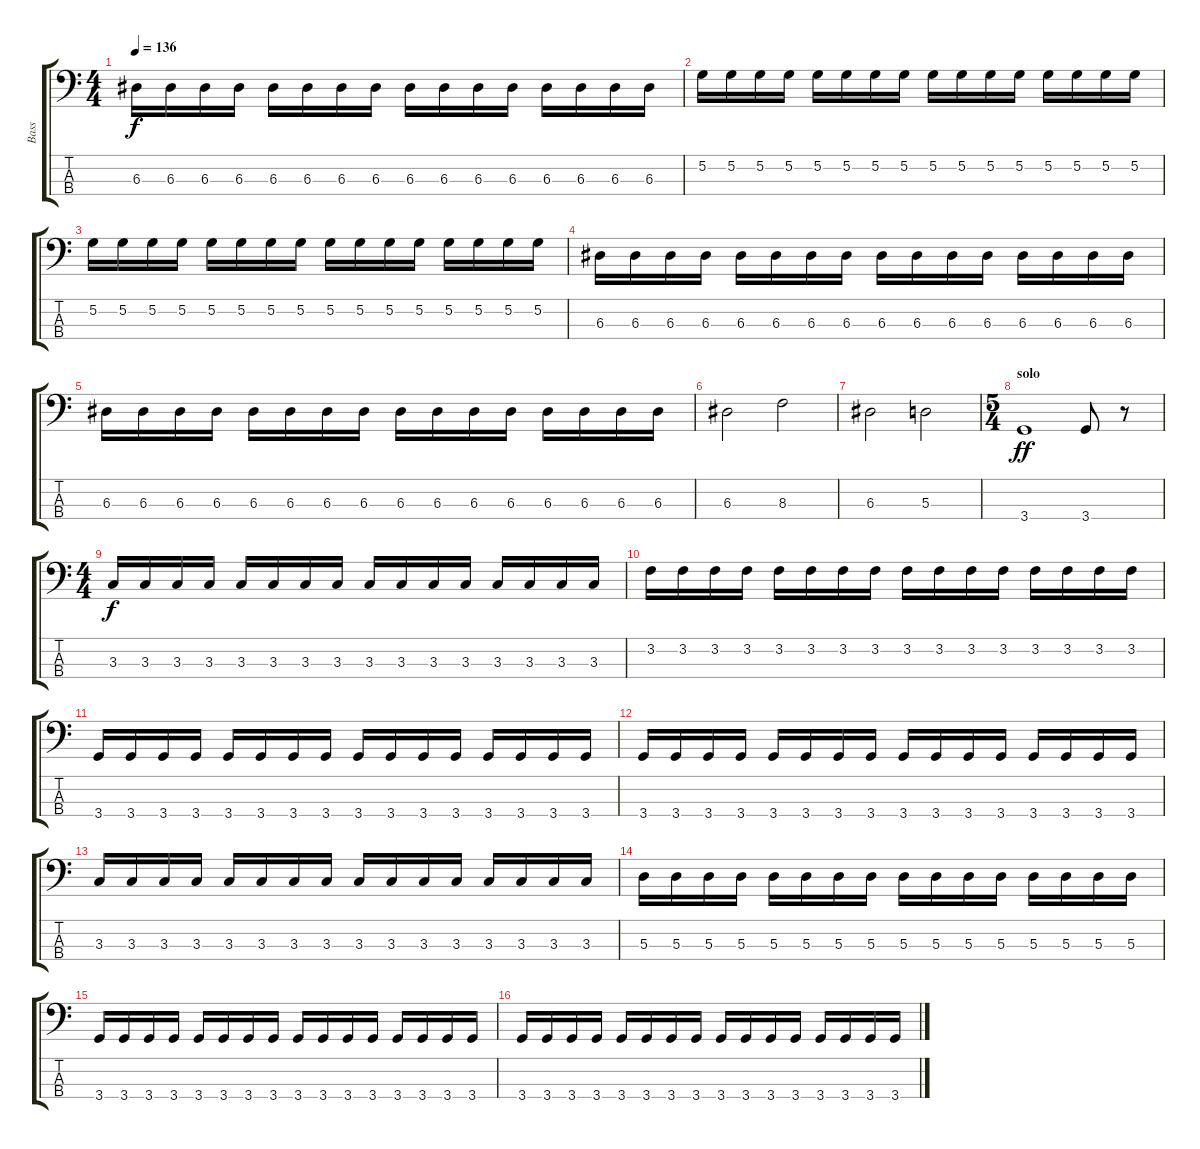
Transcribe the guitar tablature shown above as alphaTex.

\track ("Bass" "Bass") {instrument electricbassfinger}
\staff {score tabs}
\tuning (G2 D2 A1 E1) {hide}
\ts (4 4)
\tempo 136
\clef f4
\ks c
6.3.16{dy f} 6.3.16 6.3.16 6.3.16 6.3.16 6.3.16 6.3.16 6.3.16 6.3.16 6.3.16 6.3.16 6.3.16 6.3.16 6.3.16 6.3.16 6.3.16 |
5.2.16 5.2.16 5.2.16 5.2.16 5.2.16 5.2.16 5.2.16 5.2.16 5.2.16 5.2.16 5.2.16 5.2.16 5.2.16 5.2.16 5.2.16 5.2.16 |
5.2.16 5.2.16 5.2.16 5.2.16 5.2.16 5.2.16 5.2.16 5.2.16 5.2.16 5.2.16 5.2.16 5.2.16 5.2.16 5.2.16 5.2.16 5.2.16 |
6.3.16 6.3.16 6.3.16 6.3.16 6.3.16 6.3.16 6.3.16 6.3.16 6.3.16 6.3.16 6.3.16 6.3.16 6.3.16 6.3.16 6.3.16 6.3.16 |
6.3.16 6.3.16 6.3.16 6.3.16 6.3.16 6.3.16 6.3.16 6.3.16 6.3.16 6.3.16 6.3.16 6.3.16 6.3.16 6.3.16 6.3.16 6.3.16 |
6.3.2 8.3.2 |
6.3.2 5.3.2 |
\ts (5 4)
\section ("" "solo")
3.4.1{dy ff} 3.4.8 r.8 |
\ts (4 4)
3.3.16{dy f} 3.3.16 3.3.16 3.3.16 3.3.16 3.3.16 3.3.16 3.3.16 3.3.16 3.3.16 3.3.16 3.3.16 3.3.16 3.3.16 3.3.16 3.3.16 |
3.2.16 3.2.16 3.2.16 3.2.16 3.2.16 3.2.16 3.2.16 3.2.16 3.2.16 3.2.16 3.2.16 3.2.16 3.2.16 3.2.16 3.2.16 3.2.16 |
3.4.16 3.4.16 3.4.16 3.4.16 3.4.16 3.4.16 3.4.16 3.4.16 3.4.16 3.4.16 3.4.16 3.4.16 3.4.16 3.4.16 3.4.16 3.4.16 |
3.4.16 3.4.16 3.4.16 3.4.16 3.4.16 3.4.16 3.4.16 3.4.16 3.4.16 3.4.16 3.4.16 3.4.16 3.4.16 3.4.16 3.4.16 3.4.16 |
3.3.16 3.3.16 3.3.16 3.3.16 3.3.16 3.3.16 3.3.16 3.3.16 3.3.16 3.3.16 3.3.16 3.3.16 3.3.16 3.3.16 3.3.16 3.3.16 |
5.3.16 5.3.16 5.3.16 5.3.16 5.3.16 5.3.16 5.3.16 5.3.16 5.3.16 5.3.16 5.3.16 5.3.16 5.3.16 5.3.16 5.3.16 5.3.16 |
3.4.16 3.4.16 3.4.16 3.4.16 3.4.16 3.4.16 3.4.16 3.4.16 3.4.16 3.4.16 3.4.16 3.4.16 3.4.16 3.4.16 3.4.16 3.4.16 |
3.4.16 3.4.16 3.4.16 3.4.16 3.4.16 3.4.16 3.4.16 3.4.16 3.4.16 3.4.16 3.4.16 3.4.16 3.4.16 3.4.16 3.4.16 3.4.16
